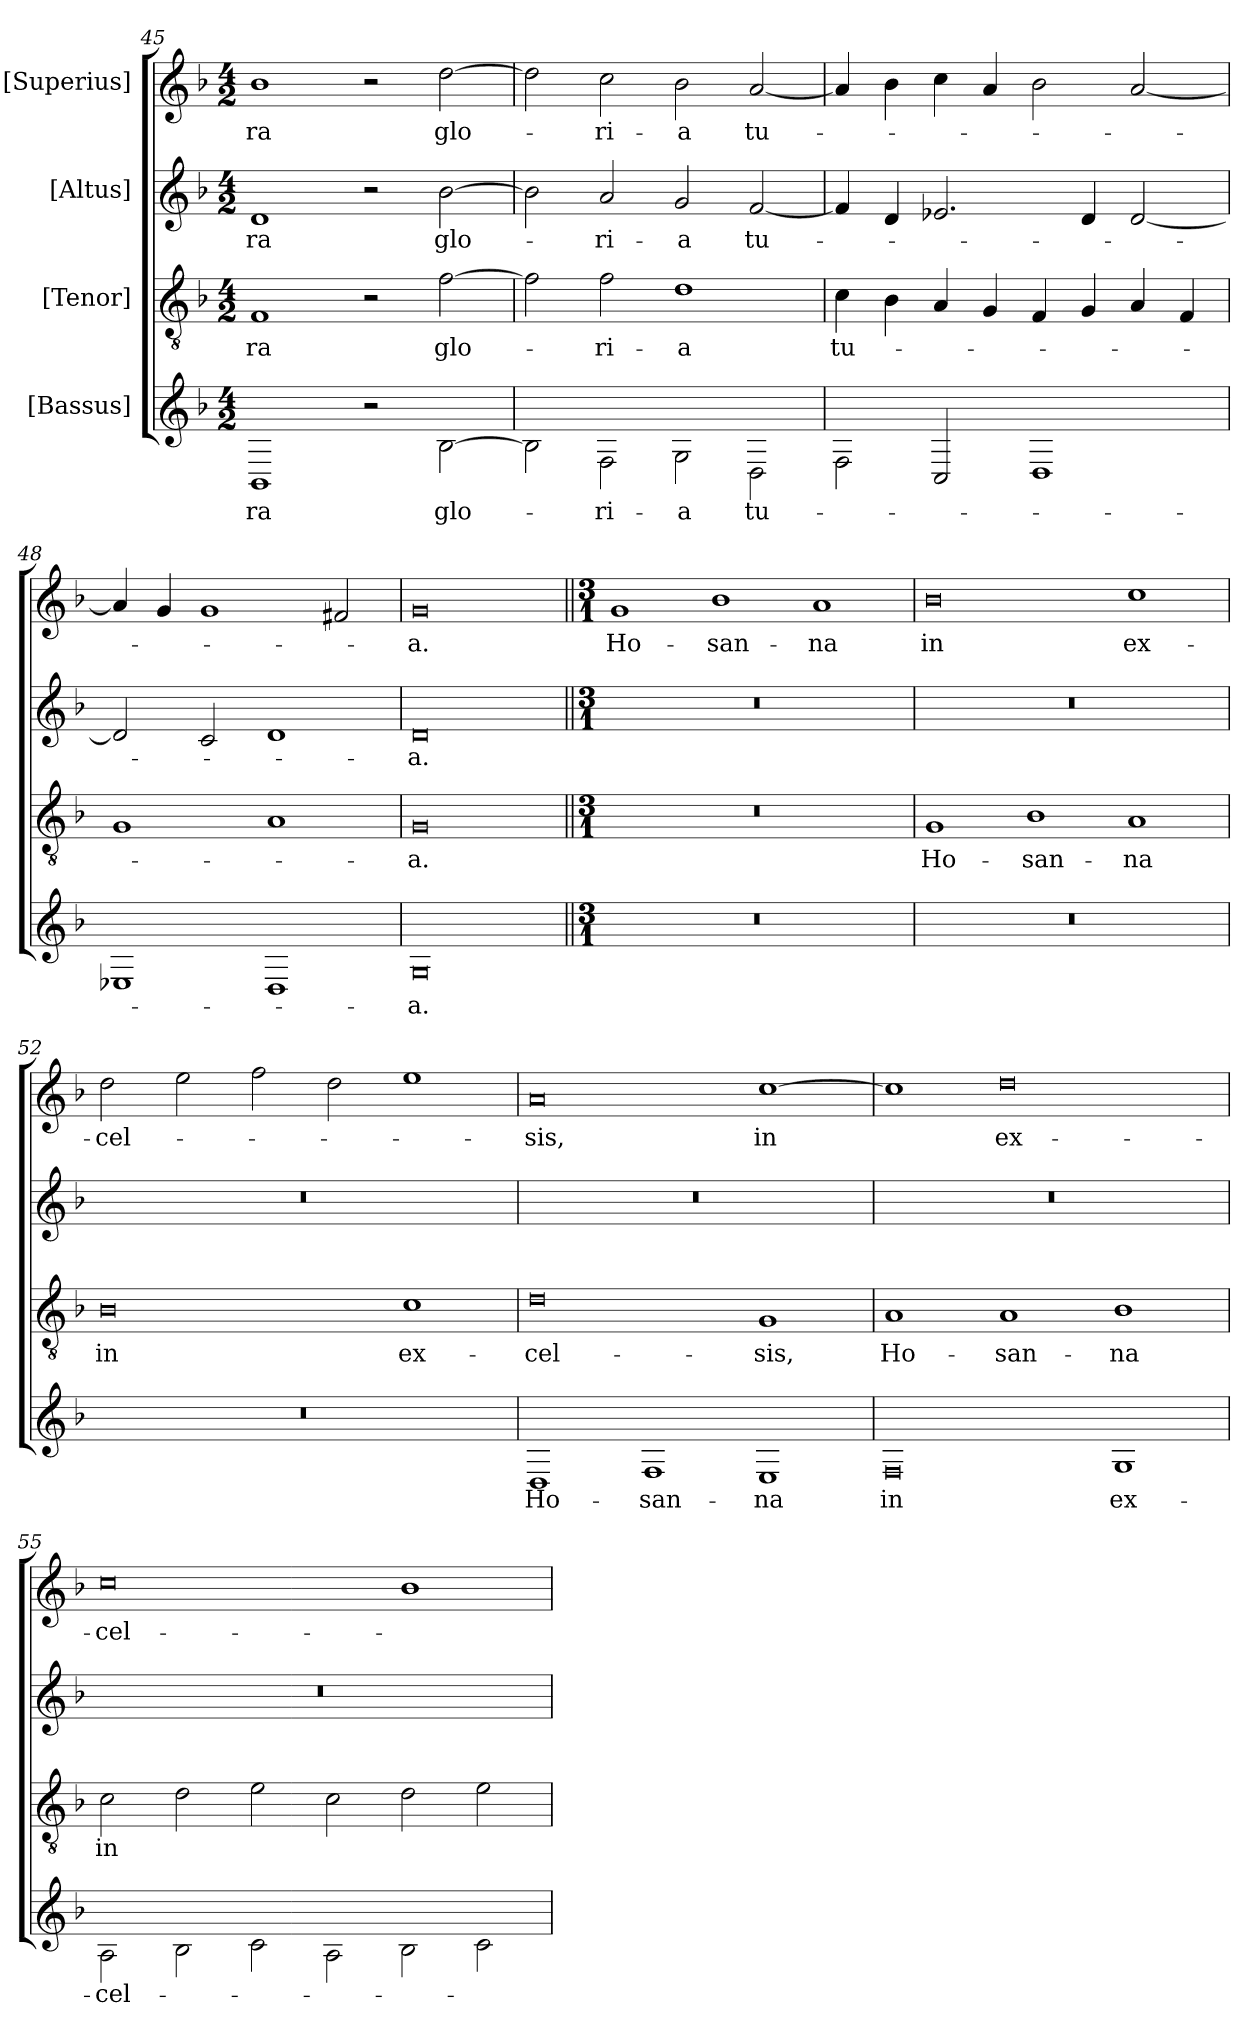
**kern	**text	**kern	**text	**kern	**text	**kern	**text
*part4	*part4	*part3	*part3	*part2	*part2	*part1	*part1
*staff4	*staff4	*staff3	*staff3	*staff2	*staff2	*staff1	*staff1
*I"[Bassus]	*	*I"[Tenor]	*	*I"[Altus]	*	*I"[Superius]	*
*clefG2	*	*clefGv2	*	*clefG2	*	*clefG2	*
*k[b-]	*	*k[b-]	*	*k[b-]	*	*k[b-]	*
*M4/2	*	*M4/2	*	*M4/2	*	*M4/2	*
=45	=45	=45	=45	=45	=45	=45	=45
1BB-/	-ra	1F/	-ra	1d/	-ra	1b-\	-ra
2r	.	2r	.	2r	.	2r	.
[2B-\	glo-	[2f\	glo-	[2b-\	glo-	[2dd\	glo-
=46	=46	=46	=46	=46	=46	=46	=46
2B-\]	.	2f\]	.	2b-\]	.	2dd\]	.
2F\	-ri-	2f\	-ri-	2a/	-ri-	2cc\	-ri-
2G\	-a	1d\	-a	2g/	-a	2b-\	-a
2D\	tu-	.	.	[2f/	tu-	[2a/	tu-
=47	=47	=47	=47	=47	=47	=47	=47
2F\	.	4c\	tu-	4f/]	.	4a/]	.
.	.	4B-\	.	4d/	.	4b-\	.
2C/	.	4A/	.	2.e-X/	.	4cc\	.
.	.	4G/	.	.	.	4a/	.
1D\	.	4F/	.	.	.	2b-\	.
.	.	4G/	.	4d/	.	.	.
.	.	4A/	.	[2d/	.	[2a/	.
.	.	4F/	.	.	.	.	.
=48	=48	=48	=48	=48	=48	=48	=48
1E-X\	.	1G/	.	2d/]	.	4a/]	.
.	.	.	.	.	.	4g/	.
.	.	.	.	2c/	.	1g/	.
1D\	.	1A/	.	1d/	.	.	.
.	.	.	.	.	.	2f#X/	.
=49	=49	=49	=49	=49	=49	=49	=49
0G\	-a.	0G/	-a.	0d/	-a.	0g/	-a.
=50||	=50||	=50||	=50||	=50||	=50||	=50||	=50||
*M3/1	*	*M3/1	*	*M3/1	*	*M3/1	*
!LO:N:vis=0	!	!LO:N:vis=0	!	!LO:N:vis=0	!	!	!
0.r	.	0.r	.	0.r	.	1g/	Ho-
.	.	.	.	.	.	1b-\	-san-
.	.	.	.	.	.	1a/	-na
=51	=51	=51	=51	=51	=51	=51	=51
!LO:N:vis=0	!	!	!	!LO:N:vis=0	!	!	!
0.r	.	1G/	Ho-	0.r	.	0b-\	in
.	.	1B-\	-san-	.	.	.	.
.	.	1A/	-na	.	.	1cc\	ex-
=52	=52	=52	=52	=52	=52	=52	=52
!LO:N:vis=0	!	!	!	!LO:N:vis=0	!	!	!
0.r	.	0B-\	in	0.r	.	2dd\	-cel-
.	.	.	.	.	.	2ee\	.
.	.	.	.	.	.	2ff\	.
.	.	.	.	.	.	2dd\	.
.	.	1c\	ex-	.	.	1ee\	.
=53	=53	=53	=53	=53	=53	=53	=53
!	!	!	!	!LO:N:vis=0	!	!	!
1D\	Ho-	0d\	-cel-	0.r	.	0a/	-sis,
1F\	-san-	.	.	.	.	.	.
1E\	-na	1G/	-sis,	.	.	[1cc\	in
=54	=54	=54	=54	=54	=54	=54	=54
!	!	!	!	!LO:N:vis=0	!	!	!
0F\	in	1A/	Ho-	0.r	.	1cc\]	.
.	.	1A/	-san-	.	.	0dd\	ex-
1G\	ex-	1B-\	-na	.	.	.	.
=55	=55	=55	=55	=55	=55	=55	=55
!	!	!	!	!LO:N:vis=0	!	!	!
2A\	-cel-	2c\	in	0.r	.	0cc\	-cel-
2B-\	.	2d\	.	.	.	.	.
2c\	.	2e\	.	.	.	.	.
2A\	.	2c\	.	.	.	.	.
2B-\	.	2d\	.	.	.	1b-\	.
2c\	.	2e\	.	.	.	.	.
=	=	=	=	=	=	=	=
*-	*-	*-	*-	*-	*-	*-	*-
